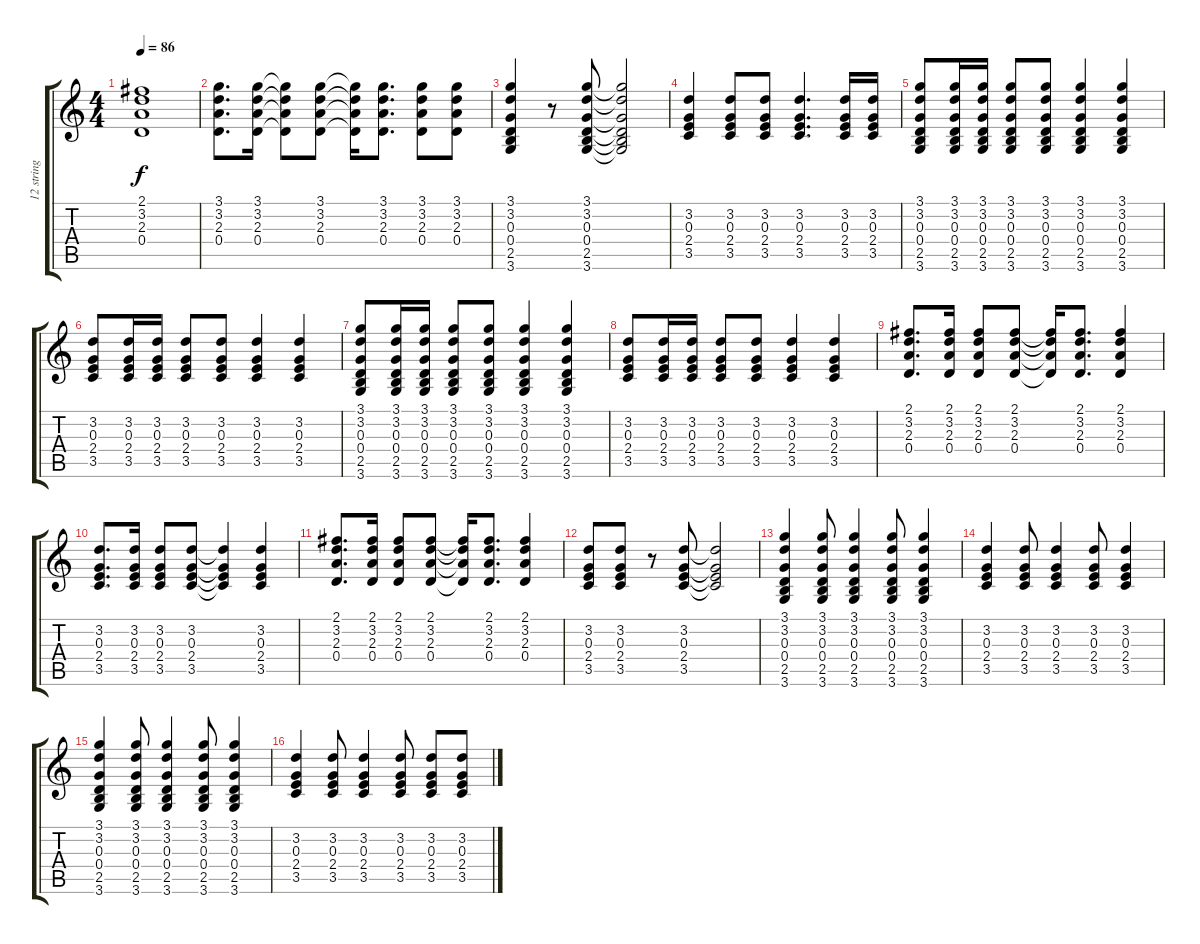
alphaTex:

\track ("12 string" "12 string") {instrument acousticguitarsteel}
\staff {score tabs}
\tuning (E4 B3 G3 D3 A2 E2) {hide}
\ts (4 4)
\tempo 86
\clef g2
\ks c
(2.1 3.2 2.3 0.4).1{dy f instrument acousticguitarsteel} |
(3.1 3.2 2.3 0.4).8{d} (3.1 3.2 2.3 0.4).16 (3.1{t} 3.2{t} 2.3{t} 0.4{t}).8 (3.1 3.2 2.3 0.4).8 (3.1{t} 3.2{t} 2.3{t} 0.4{t}).16 (3.1 3.2 2.3 0.4).8{d} (3.1 3.2 2.3 0.4).8 (3.1 3.2 2.3 0.4).8 |
(3.1 3.2 0.3 0.4 2.5 3.6).4 r.8 (3.1 3.2 0.3 0.4 2.5 3.6).8 (3.1{t} 3.2{t} 0.3{t} 0.4{t} 2.5{t} 3.6{t}).2 |
(3.2 0.3 2.4 3.5).4 (3.2 0.3 2.4 3.5).8 (3.2 0.3 2.4 3.5).8 (3.2 0.3 2.4 3.5).4{d} (3.2 0.3 2.4 3.5).16 (3.2 0.3 2.4 3.5).16 |
(3.1 3.2 0.3 0.4 2.5 3.6).8 (3.1 3.2 0.3 0.4 2.5 3.6).16 (3.1 3.2 0.3 0.4 2.5 3.6).16 (3.1 3.2 0.3 0.4 2.5 3.6).8 (3.1 3.2 0.3 0.4 2.5 3.6).8 (3.1 3.2 0.3 0.4 2.5 3.6).4 (3.1 3.2 0.3 0.4 2.5 3.6).4 |
(3.2 0.3 2.4 3.5).8 (3.2 0.3 2.4 3.5).16 (3.2 0.3 2.4 3.5).16 (3.2 0.3 2.4 3.5).8 (3.2 0.3 2.4 3.5).8 (3.2 0.3 2.4 3.5).4 (3.2 0.3 2.4 3.5).4 |
(3.1 3.2 0.3 0.4 2.5 3.6).8 (3.1 3.2 0.3 0.4 2.5 3.6).16 (3.1 3.2 0.3 0.4 2.5 3.6).16 (3.1 3.2 0.3 0.4 2.5 3.6).8 (3.1 3.2 0.3 0.4 2.5 3.6).8 (3.1 3.2 0.3 0.4 2.5 3.6).4 (3.1 3.2 0.3 0.4 2.5 3.6).4 |
(3.2 0.3 2.4 3.5).8 (3.2 0.3 2.4 3.5).16 (3.2 0.3 2.4 3.5).16 (3.2 0.3 2.4 3.5).8 (3.2 0.3 2.4 3.5).8 (3.2 0.3 2.4 3.5).4 (3.2 0.3 2.4 3.5).4 |
(2.1 3.2 2.3 0.4).8{d} (2.1 3.2 2.3 0.4).16 (2.1 3.2 2.3 0.4).8 (2.1 3.2 2.3 0.4).8 (2.1{t} 3.2{t} 2.3{t} 0.4{t}).16 (2.1 3.2 2.3 0.4).8{d} (2.1 3.2 2.3 0.4).4 |
(3.2 0.3 2.4 3.5).8{d} (3.2 0.3 2.4 3.5).16 (3.2 0.3 2.4 3.5).8 (3.2 0.3 2.4 3.5).8 (3.2{t} 0.3{t} 2.4{t} 3.5{t}).4 (3.2 0.3 2.4 3.5).4 |
(2.1 3.2 2.3 0.4).8{d} (2.1 3.2 2.3 0.4).16 (2.1 3.2 2.3 0.4).8 (2.1 3.2 2.3 0.4).8 (2.1{t} 3.2{t} 2.3{t} 0.4{t}).16 (2.1 3.2 2.3 0.4).8{d} (2.1 3.2 2.3 0.4).4 |
(3.2 0.3 2.4 3.5).8 (3.2 0.3 2.4 3.5).8 r.8 (3.2 0.3 2.4 3.5).8 (3.2{t} 0.3{t} 2.4{t} 3.5{t}).2 |
(3.1 3.2 0.3 0.4 2.5 3.6).4 (3.1 3.2 0.3 0.4 2.5 3.6).8 (3.1 3.2 0.3 0.4 2.5 3.6).4 (3.1 3.2 0.3 0.4 2.5 3.6).8 (3.1 3.2 0.3 0.4 2.5 3.6).4 |
(3.2 0.3 2.4 3.5).4 (3.2 0.3 2.4 3.5).8 (3.2 0.3 2.4 3.5).4 (3.2 0.3 2.4 3.5).8 (3.2 0.3 2.4 3.5).4 |
(3.1 3.2 0.3 0.4 2.5 3.6).4 (3.1 3.2 0.3 0.4 2.5 3.6).8 (3.1 3.2 0.3 0.4 2.5 3.6).4 (3.1 3.2 0.3 0.4 2.5 3.6).8 (3.1 3.2 0.3 0.4 2.5 3.6).4 |
(3.2 0.3 2.4 3.5).4 (3.2 0.3 2.4 3.5).8 (3.2 0.3 2.4 3.5).4 (3.2 0.3 2.4 3.5).8 (3.2 0.3 2.4 3.5).8 (3.2 0.3 2.4 3.5).8
